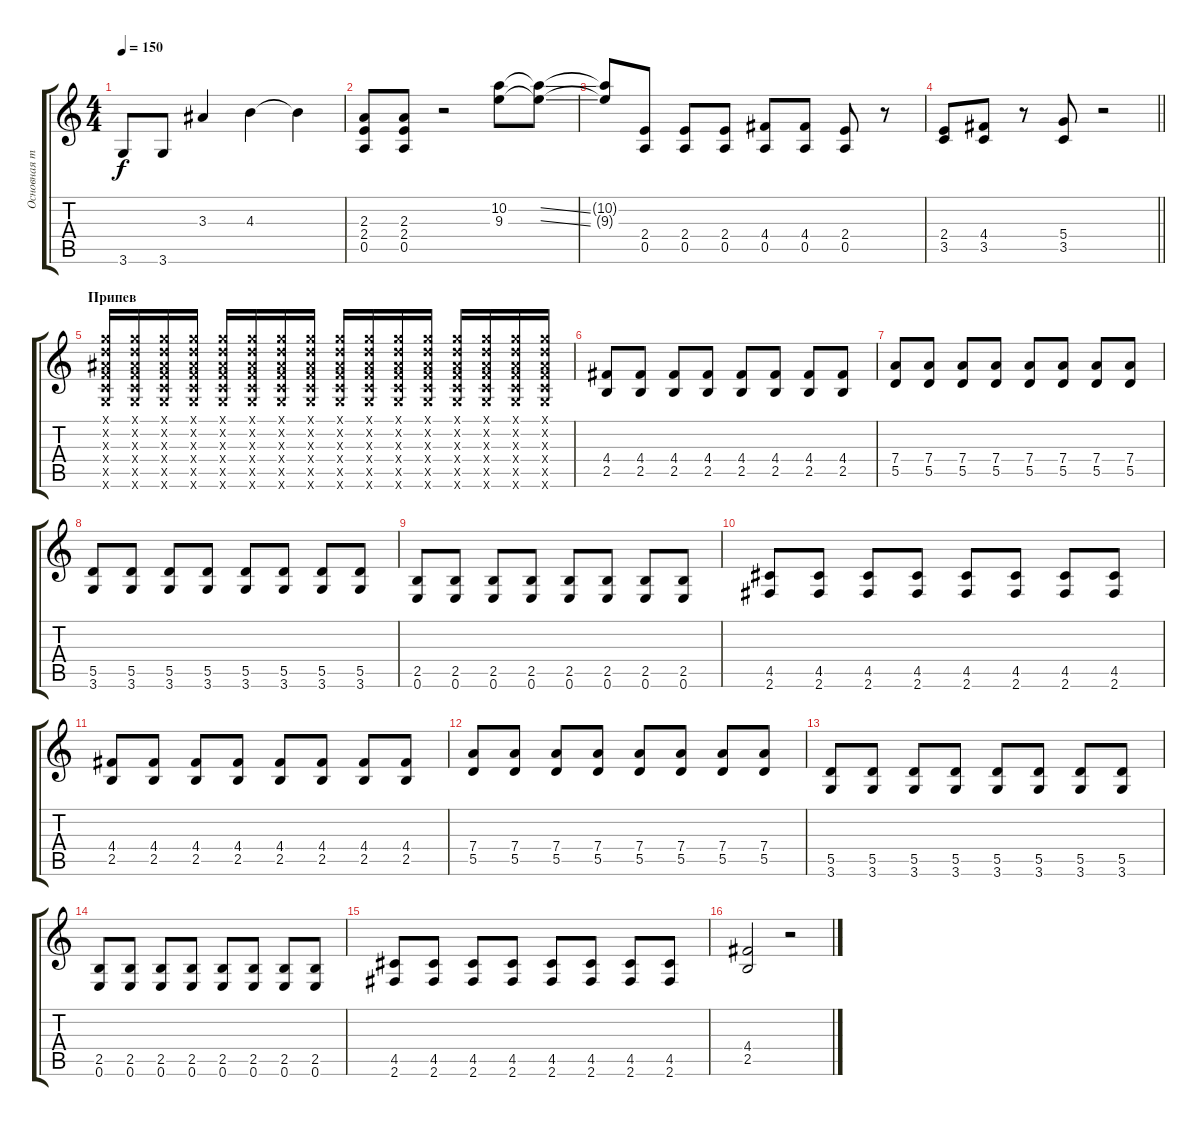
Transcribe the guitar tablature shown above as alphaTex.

\track ("Основная тема" "Основная т") {instrument overdrivenguitar}
\staff {score tabs}
\tuning (E4 B3 G3 D3 A2 E2) {hide}
\ts (4 4)
\tempo 150
\clef g2
\ks c
3.6.8{dy f} 3.6.8 3.3.4 4.3.4 4.3{t}.4 |
(2.3 2.4 0.5).8 (2.3 2.4 0.5).8 r.2 (10.2 9.3).8 (10.2{ss t} 9.3{ss t}).8 |
(10.2{t} 9.3{t}).8 (2.4 0.5).8 (2.4 0.5).8 (2.4 0.5).8 (4.4 0.5).8 (4.4 0.5).8 (2.4 0.5).8 r.8 |
\barLineRight lightlight
(2.4 3.5).8 (4.4 3.5).8 r.8 (5.4 3.5).8 r.2 |
\section ("" "Припев")
(3.1{x} 3.2{x} 3.3{x} 3.4{x} 3.5{x} 3.6{x}).16 (3.1{x} 3.2{x} 3.3{x} 3.4{x} 3.5{x} 3.6{x}).16 (3.1{x} 3.2{x} 3.3{x} 3.4{x} 3.5{x} 3.6{x}).16 (3.1{x} 3.2{x} 3.3{x} 3.4{x} 3.5{x} 3.6{x}).16 (3.1{x} 3.2{x} 3.3{x} 3.4{x} 3.5{x} 3.6{x}).16 (3.1{x} 3.2{x} 3.3{x} 3.4{x} 3.5{x} 3.6{x}).16 (3.1{x} 3.2{x} 3.3{x} 3.4{x} 3.5{x} 3.6{x}).16 (3.1{x} 3.2{x} 3.3{x} 3.4{x} 3.5{x} 3.6{x}).16 (3.1{x} 3.2{x} 3.3{x} 3.4{x} 3.5{x} 3.6{x}).16 (3.1{x} 3.2{x} 3.3{x} 3.4{x} 3.5{x} 3.6{x}).16 (3.1{x} 3.2{x} 3.3{x} 3.4{x} 3.5{x} 3.6{x}).16 (3.1{x} 3.2{x} 3.3{x} 3.4{x} 3.5{x} 3.6{x}).16 (3.1{x} 3.2{x} 3.3{x} 3.4{x} 3.5{x} 3.6{x}).16 (3.1{x} 3.2{x} 3.3{x} 3.4{x} 3.5{x} 3.6{x}).16 (3.1{x} 3.2{x} 3.3{x} 3.4{x} 3.5{x} 3.6{x}).16 (3.1{x} 3.2{x} 3.3{x} 3.4{x} 3.5{x} 3.6{x}).16 |
(4.4 2.5).8 (4.4 2.5).8 (4.4 2.5).8 (4.4 2.5).8 (4.4 2.5).8 (4.4 2.5).8 (4.4 2.5).8 (4.4 2.5).8 |
(7.4 5.5).8 (7.4 5.5).8 (7.4 5.5).8 (7.4 5.5).8 (7.4 5.5).8 (7.4 5.5).8 (7.4 5.5).8 (7.4 5.5).8 |
(5.5 3.6).8 (5.5 3.6).8 (5.5 3.6).8 (5.5 3.6).8 (5.5 3.6).8 (5.5 3.6).8 (5.5 3.6).8 (5.5 3.6).8 |
(2.5 0.6).8 (2.5 0.6).8 (2.5 0.6).8 (2.5 0.6).8 (2.5 0.6).8 (2.5 0.6).8 (2.5 0.6).8 (2.5 0.6).8 |
(4.5 2.6).8 (4.5 2.6).8 (4.5 2.6).8 (4.5 2.6).8 (4.5 2.6).8 (4.5 2.6).8 (4.5 2.6).8 (4.5 2.6).8 |
(4.4 2.5).8 (4.4 2.5).8 (4.4 2.5).8 (4.4 2.5).8 (4.4 2.5).8 (4.4 2.5).8 (4.4 2.5).8 (4.4 2.5).8 |
(7.4 5.5).8 (7.4 5.5).8 (7.4 5.5).8 (7.4 5.5).8 (7.4 5.5).8 (7.4 5.5).8 (7.4 5.5).8 (7.4 5.5).8 |
(5.5 3.6).8 (5.5 3.6).8 (5.5 3.6).8 (5.5 3.6).8 (5.5 3.6).8 (5.5 3.6).8 (5.5 3.6).8 (5.5 3.6).8 |
(2.5 0.6).8 (2.5 0.6).8 (2.5 0.6).8 (2.5 0.6).8 (2.5 0.6).8 (2.5 0.6).8 (2.5 0.6).8 (2.5 0.6).8 |
(4.5 2.6).8 (4.5 2.6).8 (4.5 2.6).8 (4.5 2.6).8 (4.5 2.6).8 (4.5 2.6).8 (4.5 2.6).8 (4.5 2.6).8 |
(4.4 2.5).2 r.2
